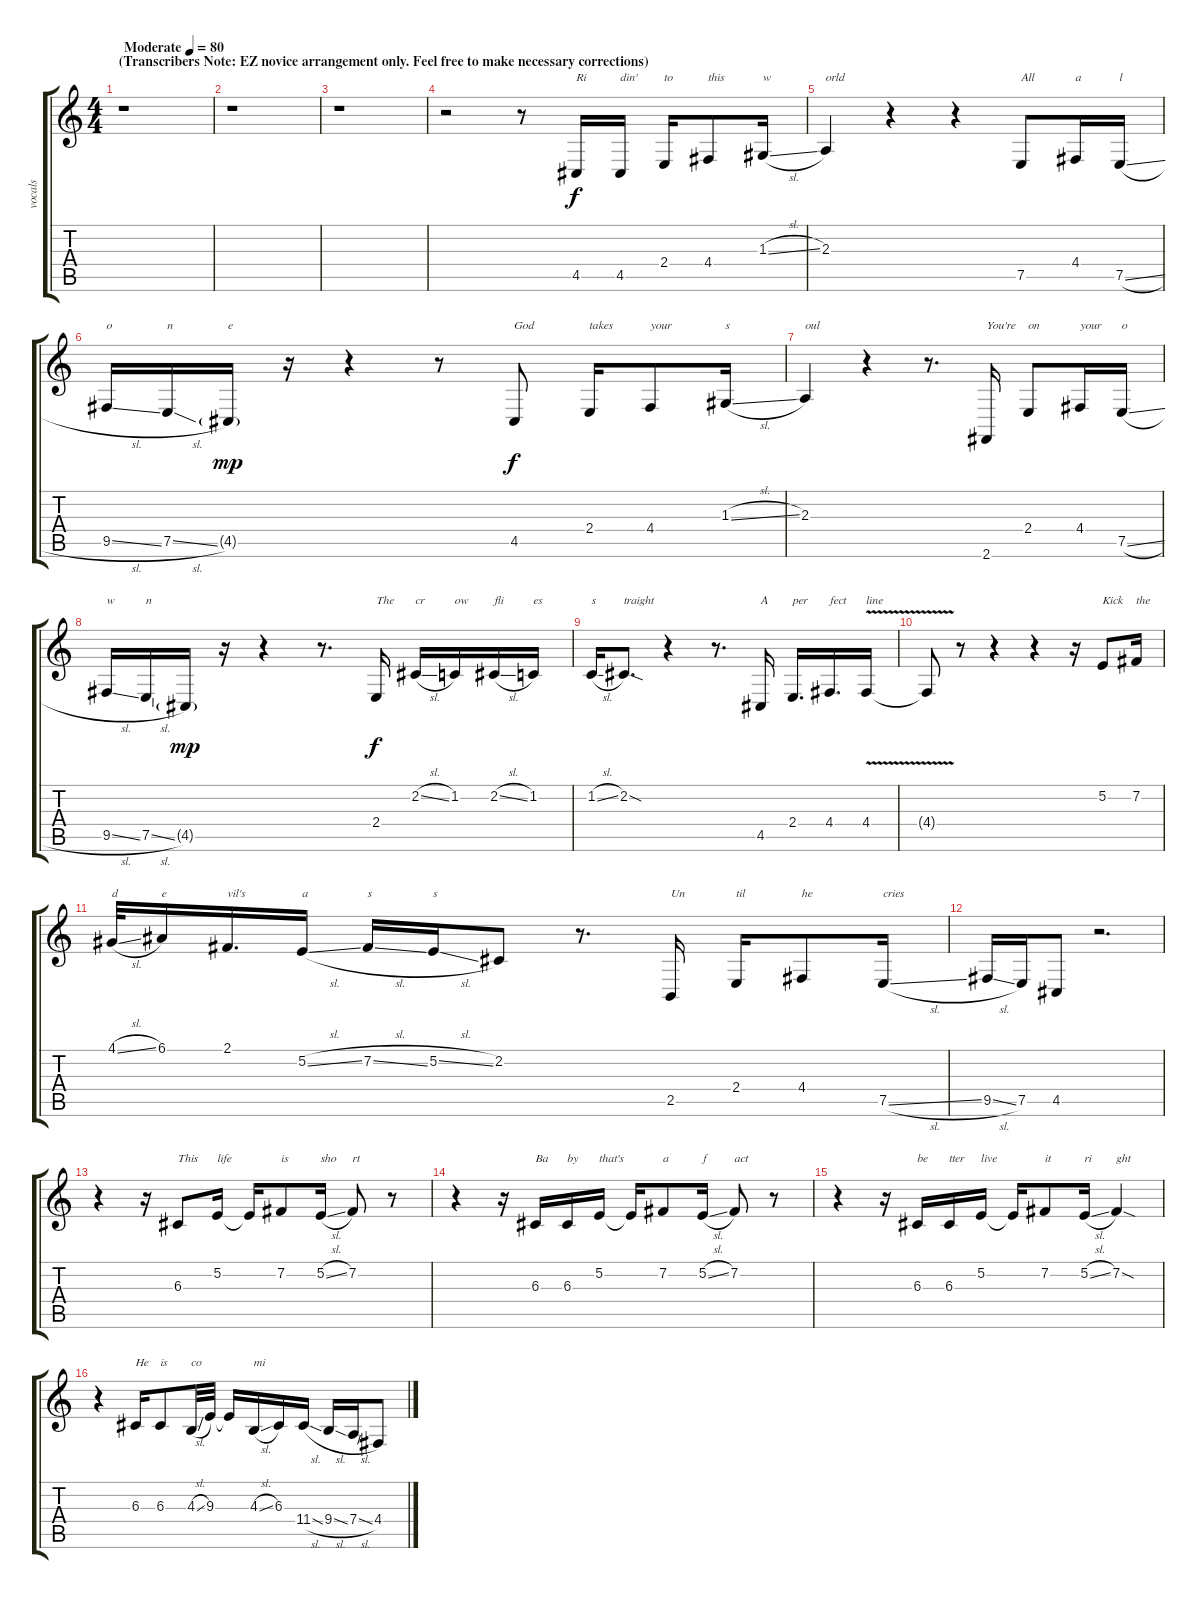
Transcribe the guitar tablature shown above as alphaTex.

\track ("vocals" "vocals") {instrument lead2sawtooth}
\staff {score tabs}
\tuning (E4 B3 G3 D3 A2 E2) {hide}
\ts (4 4)
\section ("" "(Transcribers Note: EZ novice arrangement only. Feel free to make necessary corrections)")
\tempo (80 "Moderate")
\clef g2
\ks c
r.1{dy f instrument lead2sawtooth} |
r.1 |
r.1 |
r.2 r.8 4.5.16{txt "Ri"} 4.5.16{txt "din'"} 2.4.16{txt "to"} 4.4.8{txt "this"} 1.3{sl}.16{txt "w"} |
2.3.4{txt "orld"} r.4 r.4 7.5.8{txt "All"} 4.4.16{txt "a"} 7.5{sl}.16{txt "l"} |
9.5{sl}.16{txt "o"} 7.5{sl}.16{txt "n"} 4.5{g}.16{txt "e" dy mp} r.16 r.4 r.8 4.5.8{txt "God" dy f} 2.4.16{txt "takes"} 4.4.8{txt "your"} 1.3{sl}.16{txt "s"} |
2.3.4{txt "oul"} r.4 r.8{d} 2.6.16{txt "You're"} 2.4.8{txt "on"} 4.4.16{txt "your"} 7.5{sl}.16{txt "o"} |
9.5{sl}.16{txt "w"} 7.5{sl}.16{txt "n"} 4.5{g}.16{dy mp} r.16 r.4 r.8{d} 2.4.16{txt "The" dy f} 2.2{sl}.16{txt "cr"} 1.2.16{txt "ow"} 2.2{sl}.16{txt "fli"} 1.2.16{txt "es"} |
1.2{sl}.16{txt "s"} 2.2{sod}.8{d txt "traight"} r.4 r.8{d} 4.5.16{txt "A"} 2.4.16{d txt "per"} 4.4.16{d txt "fect"} 4.4{v}.16{txt "line"} |
4.4{t}.8 r.8 r.4 r.4 r.16 5.2.8{txt "Kick"} 7.2.16{txt "the"} |
4.1{sl}.32{txt "d"} 6.1.16{txt "e"} 2.1.16{d txt "vil's"} 5.2{sl}.16{txt "a"} 7.2{sl}.16{txt "s"} 5.2{sl}.16{txt "s"} 2.2.8 r.8{d} 2.5.16{txt "Un"} 2.4.16{txt "til"} 4.4.8{txt "he"} 7.5{sl}.16{txt "cries"} |
9.5{sl}.16 7.5.16 4.5.8 r.2{d} |
r.4 r.16 6.3.8{txt "This"} 5.2.16{txt "life"} 5.2{t}.16 7.2.8{txt "is"} 5.2{sl}.16{txt "sho"} 7.2.8{txt "rt"} r.8 |
r.4 r.16 6.3.16{txt "Ba"} 6.3.16{txt "by"} 5.2.16{txt "that's"} 5.2{t}.16 7.2.8{txt "a"} 5.2{sl}.16{txt "f"} 7.2.8{txt "act"} r.8 |
r.4 r.16 6.3.16{txt "be"} 6.3.16{txt "tter"} 5.2.16{txt "live"} 5.2{t}.16 7.2.8{txt "it"} 5.2{sl}.16{txt "ri"} 7.2{sod}.4{txt "ght"} |
r.4 6.3.16{txt "He"} 6.3.8{txt "is"} 4.3{sl}.32{txt "co"} 9.3.32 9.3{t}.16 4.3{sl}.16{txt "mi"} 6.3.16 11.4{sl}.16 9.4{sl}.16 7.4{sl}.16 4.4.8
